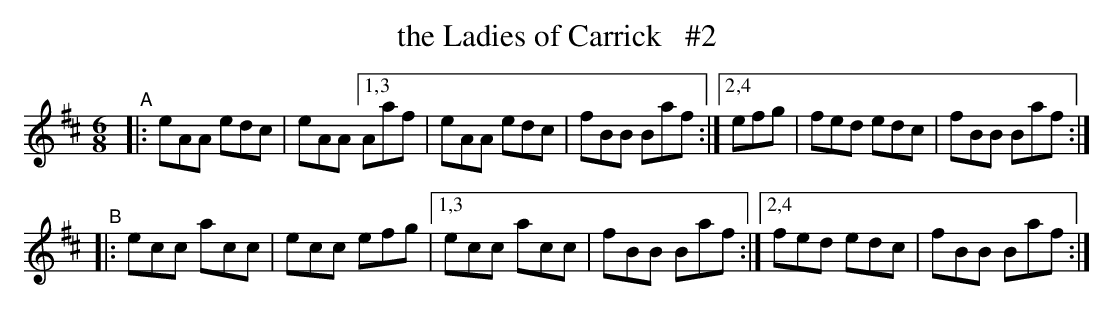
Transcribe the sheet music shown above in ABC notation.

X:1
T: the Ladies of Carrick   #2
M: 6/8
L: 1/8
K: Amix
"^A"\
|: eAA edc | eAA [1,3 Aaf | eAA edc | fBB Baf :|[2,4 efg | fed edc | fBB Baf :|
"^B"\
|: ecc acc | ecc efg |[1,3 ecc acc | fBB Baf :|[2,4 fed edc | fBB Baf :|
